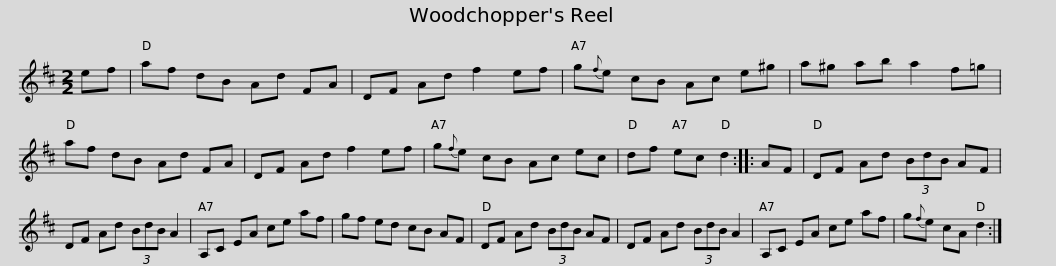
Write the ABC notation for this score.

X:1
L:1/8
M:2/2
I:linebreak $
K:D
V:1 treble
V:1
 ef | af dB Ad FA | DF Ad f2 ef | g{f}e cB Ac e^g | a^g ab a2 f=g |$ %5
 af dB Ad FA | DF Ad f2 ef | g{f}e cB Ac ec | df ec d2 :: AF | %10
 DF Ad (3BdB AF |$ DF Ad (3BdB A2 | A,C EA ce af | gf ed cB AF | DF Ad (3BdB AF | %15
 DF Ad (3BdB A2 |$ A,C EA ce af | g{f}e cA d2 :| %18
